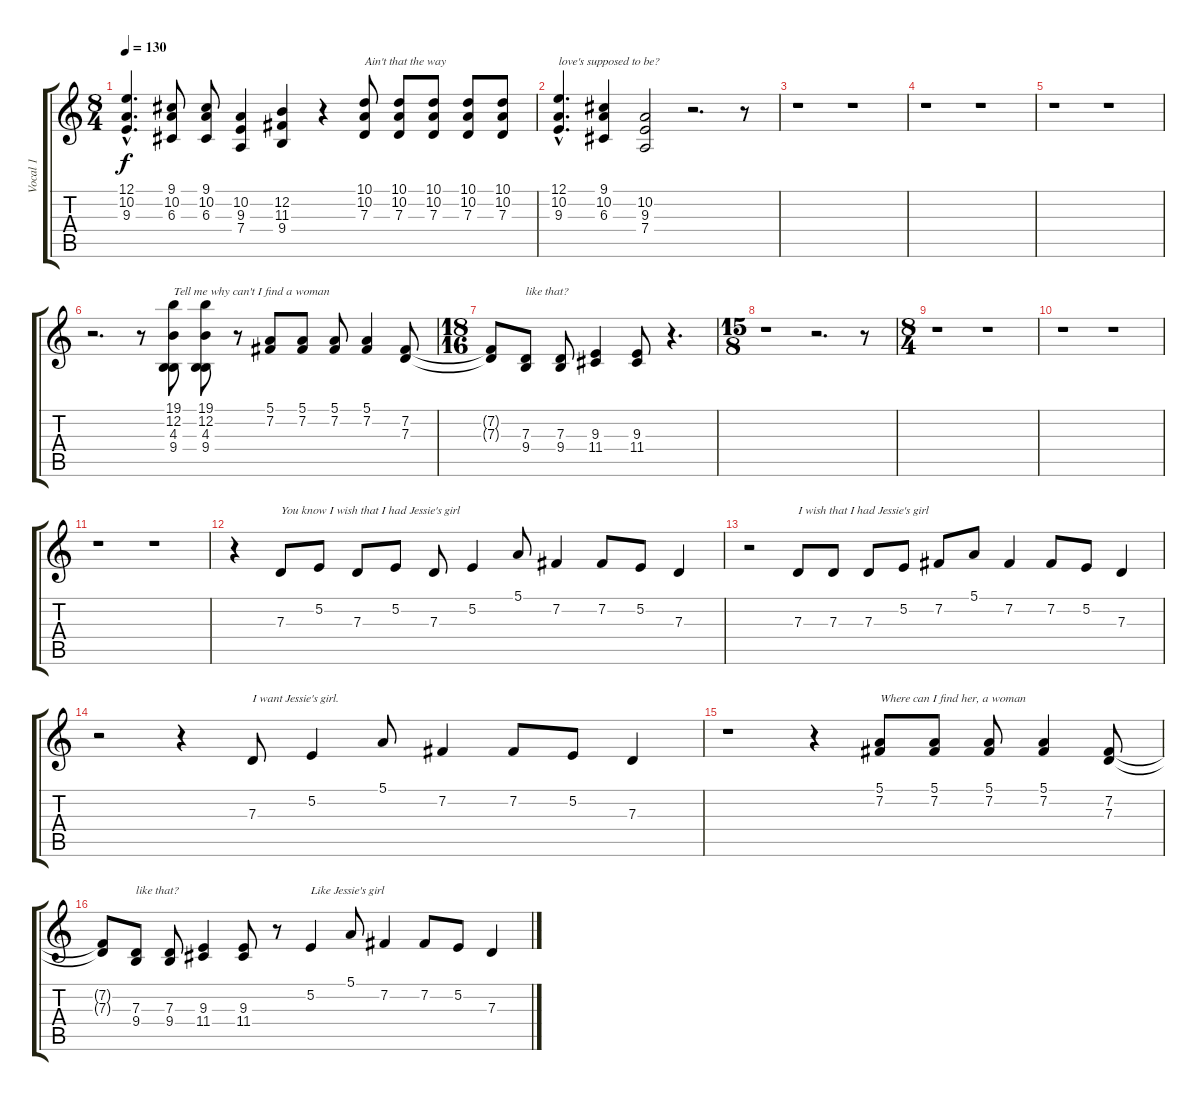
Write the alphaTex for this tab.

\track ("Vocal 1" "Vocal 1") {instrument lead6voice}
\staff {score tabs}
\tuning (E4 B3 G3 D3 A2 E2) {hide}
\ts (8 4)
\tempo 130
\clef g2
\ks c
(12.1{hac} 10.2{hac} 9.3{hac}).4{d dy f} (9.1 10.2 6.3).8 (9.1 10.2 6.3).8 (10.2 9.3 7.4).4 (12.2 11.3 9.4).4 r.4 (10.1 10.2 7.3).8{txt "Ain't that the way "} (10.1 10.2 7.3).8 (10.1 10.2 7.3).8 (10.1 10.2 7.3).8 (10.1 10.2 7.3).8 |
(12.1{hac} 10.2{hac} 9.3{hac}).4{d txt "love's supposed to be? "} (9.1 10.2 6.3).4 (10.2 9.3 7.4).2 r.2{d} r.8 |
r.1 r.1 |
r.1 r.1 |
r.1 r.1 |
r.2{d} r.8 (19.1 12.2 4.3 9.4).8{txt "Tell me why can't I find a woman "} (19.1 12.2 4.3 9.4).8 r.8 (5.1 7.2).8 (5.1 7.2).8 (5.1 7.2).8 (5.1 7.2).4 (7.2 7.3).8 |
\ts (18 16)
(7.2{t} 7.3{t}).8 (7.3 9.4).8{txt "like that?"} (7.3 9.4).8 (9.3 11.4).4 (9.3 11.4).8 r.4{d} |
\ts (15 8)
r.1 r.2{d} r.8 |
\ts (8 4)
r.1 r.1 |
r.1 r.1 |
r.1 r.1 |
r.4 7.3.8{txt "You know I wish that I had Jessie's girl "} 5.2.8 7.3.8 5.2.8 7.3.8 5.2.4 5.1.8 7.2.4 7.2.8 5.2.8 7.3.4 |
r.2 7.3.8{txt "I wish that I had Jessie's girl "} 7.3.8 7.3.8 5.2.8 7.2.8 5.1.8 7.2.4 7.2.8 5.2.8 7.3.4 |
r.2 r.4 7.3.8{txt "I want Jessie's girl."} 5.2.4 5.1.8 7.2.4 7.2.8 5.2.8 7.3.4 |
r.1 r.4 (5.1 7.2).8{txt "Where can I find her, a woman "} (5.1 7.2).8 (5.1 7.2).8 (5.1 7.2).4 (7.2 7.3).8 |
(7.2{t} 7.3{t}).8 (7.3 9.4).8{txt "like that? "} (7.3 9.4).8 (9.3 11.4).4 (9.3 11.4).8 r.8 5.2.4{txt "Like Jessie's girl"} 5.1.8 7.2.4 7.2.8 5.2.8 7.3.4
